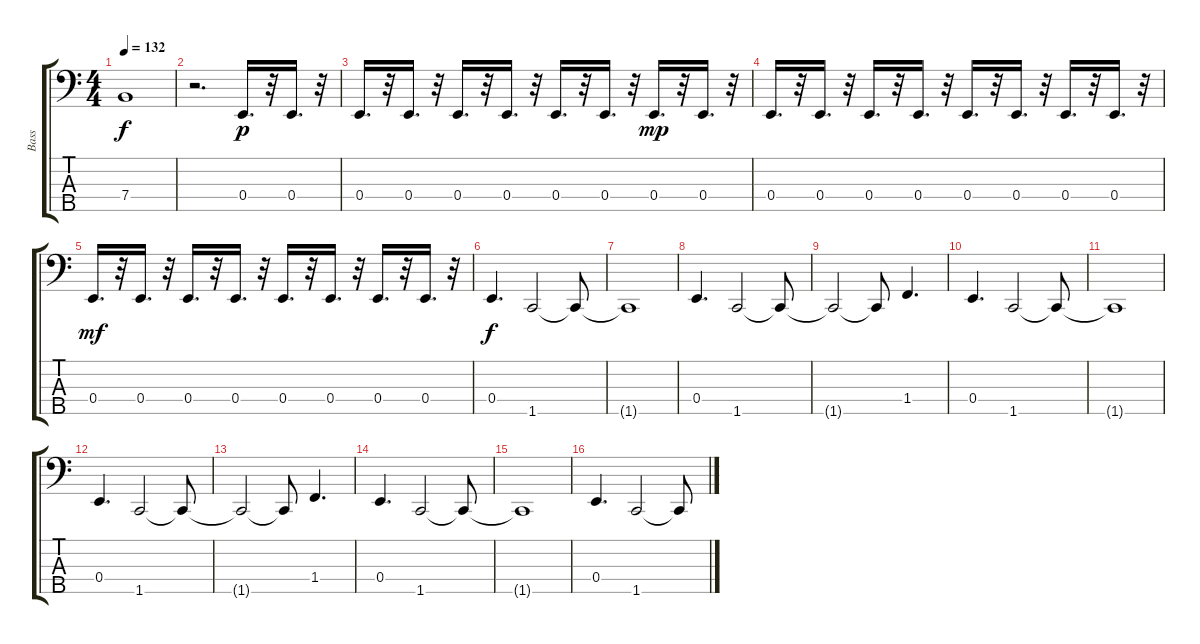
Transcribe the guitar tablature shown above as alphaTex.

\track ("Bass" "Bass") {instrument synthbass2}
\staff {score tabs}
\tuning (G2 D2 A1 E1 B0) {hide}
\ts (4 4)
\tempo 132
\clef f4
\ks c
7.4.1{dy f} |
r.2{d instrument synthbass1} 0.4.16{d dy p} r.32 0.4.16{d} r.32 |
0.4.16{d} r.32 0.4.16{d} r.32 0.4.16{d} r.32 0.4.16{d} r.32 0.4.16{d} r.32 0.4.16{d} r.32 0.4.16{d dy mp} r.32 0.4.16{d} r.32 |
0.4.16{d} r.32 0.4.16{d} r.32 0.4.16{d} r.32 0.4.16{d} r.32 0.4.16{d} r.32 0.4.16{d} r.32 0.4.16{d} r.32 0.4.16{d} r.32 |
0.4.16{d dy mf} r.32 0.4.16{d} r.32 0.4.16{d} r.32 0.4.16{d} r.32 0.4.16{d} r.32 0.4.16{d} r.32 0.4.16{d} r.32 0.4.16{d} r.32 |
0.4.4{d dy f instrument synthbass2} 1.5.2 1.5{t}.8 |
1.5{t}.1 |
0.4.4{d} 1.5.2 1.5{t}.8 |
1.5{t}.2 1.5{t}.8 1.4.4{d} |
0.4.4{d} 1.5.2 1.5{t}.8 |
1.5{t}.1 |
0.4.4{d} 1.5.2 1.5{t}.8 |
1.5{t}.2 1.5{t}.8 1.4.4{d} |
0.4.4{d} 1.5.2 1.5{t}.8 |
1.5{t}.1 |
0.4.4{d} 1.5.2 1.5{t}.8
